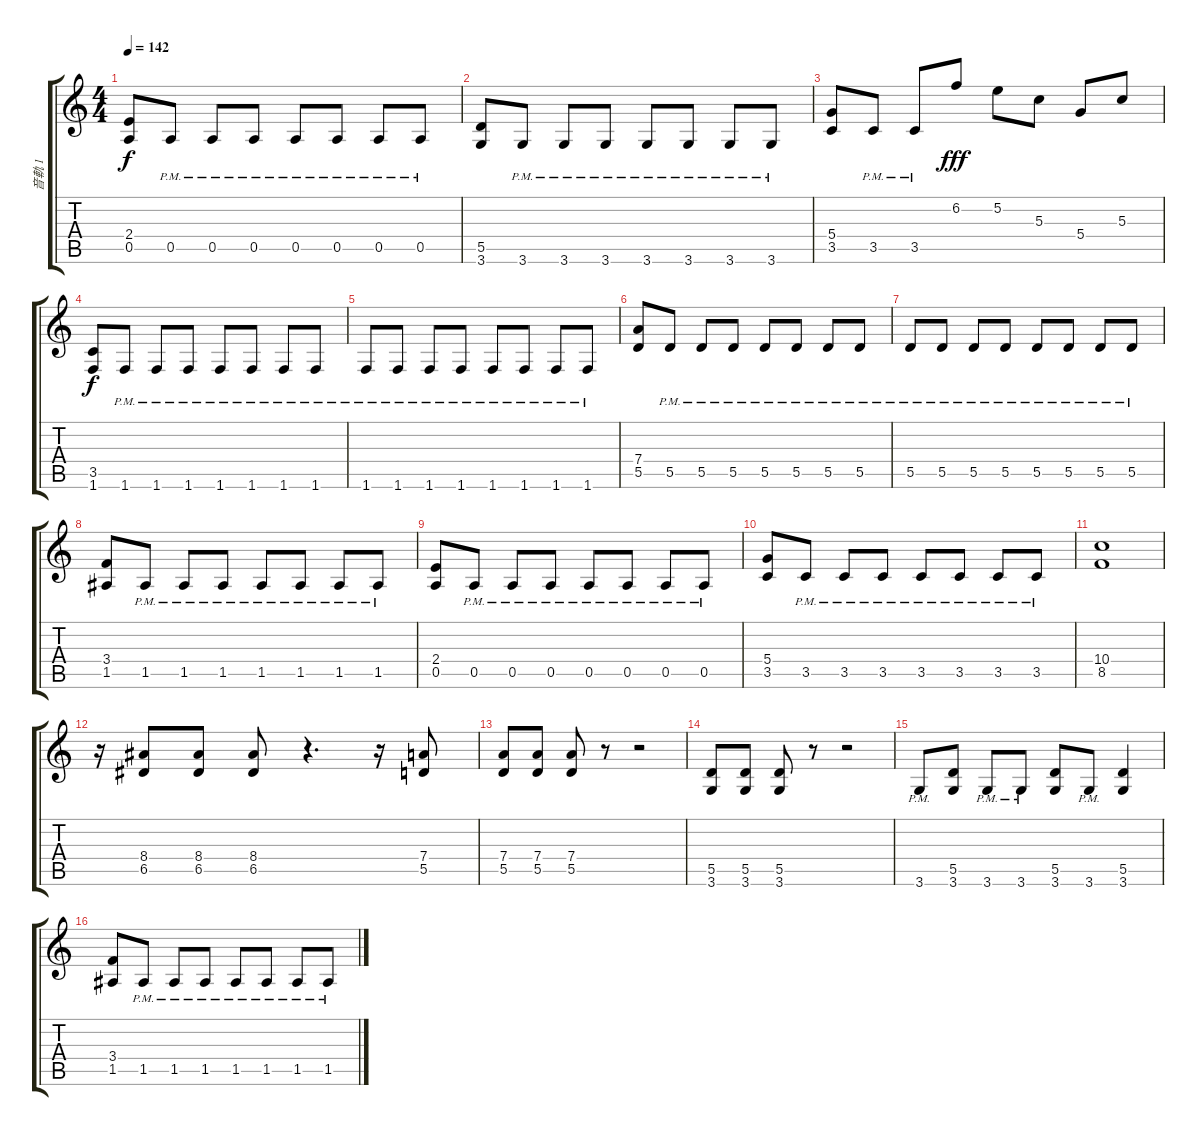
\track ("音軌 1" "音軌 1") {instrument overdrivenguitar}
\staff {score tabs}
\tuning (E4 B3 G3 D3 A2 E2) {hide}
\ts (4 4)
\tempo 142
\clef g2
\ks c
(2.4 0.5).8{dy f} 0.5{pm}.8 0.5{pm}.8 0.5{pm}.8 0.5{pm}.8 0.5{pm}.8 0.5{pm}.8 0.5{pm}.8 |
(5.5 3.6).8 3.6{pm}.8 3.6{pm}.8 3.6{pm}.8 3.6{pm}.8 3.6{pm}.8 3.6{pm}.8 3.6{pm}.8 |
(5.4 3.5).8 3.5{pm}.8 3.5{pm}.8 6.2.8{dy fff} 5.2.8 5.3.8 5.4.8 5.3.8 |
(3.5 1.6).8{dy f} 1.6{pm}.8 1.6{pm}.8 1.6{pm}.8 1.6{pm}.8 1.6{pm}.8 1.6{pm}.8 1.6{pm}.8 |
1.6{pm}.8 1.6{pm}.8 1.6{pm}.8 1.6{pm}.8 1.6{pm}.8 1.6{pm}.8 1.6{pm}.8 1.6{pm}.8 |
(7.4 5.5).8 5.5{pm}.8 5.5{pm}.8 5.5{pm}.8 5.5{pm}.8 5.5{pm}.8 5.5{pm}.8 5.5{pm}.8 |
5.5{pm}.8 5.5{pm}.8 5.5{pm}.8 5.5{pm}.8 5.5{pm}.8 5.5{pm}.8 5.5{pm}.8 5.5{pm}.8 |
(3.4 1.5).8 1.5{pm}.8 1.5{pm}.8 1.5{pm}.8 1.5{pm}.8 1.5{pm}.8 1.5{pm}.8 1.5{pm}.8 |
(2.4 0.5).8 0.5{pm}.8 0.5{pm}.8 0.5{pm}.8 0.5{pm}.8 0.5{pm}.8 0.5{pm}.8 0.5{pm}.8 |
(5.4 3.5).8 3.5{pm}.8 3.5{pm}.8 3.5{pm}.8 3.5{pm}.8 3.5{pm}.8 3.5{pm}.8 3.5{pm}.8 |
(10.4 8.5).1 |
r.16 (8.4 6.5).8 (8.4 6.5).8 (8.4 6.5).8 r.4{d} r.16 (7.4 5.5).8 |
(7.4 5.5).8 (7.4 5.5).8 (7.4 5.5).8 r.8 r.2 |
(5.5 3.6).8 (5.5 3.6).8 (5.5 3.6).8 r.8 r.2 |
3.6{pm}.8 (5.5 3.6).8 3.6{pm}.8 3.6{pm}.8 (5.5 3.6).8 3.6{pm}.8 (5.5 3.6).4 |
(3.4 1.5).8 1.5{pm}.8 1.5{pm}.8 1.5{pm}.8 1.5{pm}.8 1.5{pm}.8 1.5{pm}.8 1.5{pm}.8
